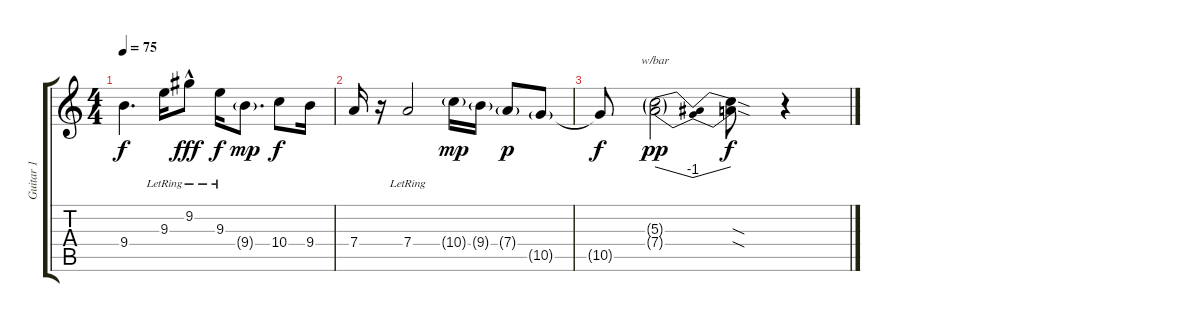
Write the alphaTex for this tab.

\track ("Guitar 1" "Guitar 1") {instrument electricguitarjazz}
\staff {score tabs}
\tuning (E4 B3 G3 D3 A2 E2) {hide}
\ts (4 4)
\tempo 75
\clef g2
\ks c
9.4.4{d dy f} 9.3{lr}.16 9.2{hac lr}.8{dy fff} 9.3{lr}.16{dy f} 9.4{g}.8{d dy mp} 10.4.8{dy f} 9.4.16 |
7.4.16 r.16 7.4{lr}.2 10.4{g}.16{dy mp} 9.4{g}.16 7.4{g}.8{dy p} 10.5{g}.8 |
10.5{t}.8{dy f} (5.3{g} 7.4{g}).2{tbe (dip default 0 0 30 -4 60 0) dy pp} (5.3{sod t} 7.4{sod t}).8{dy f} r.4
